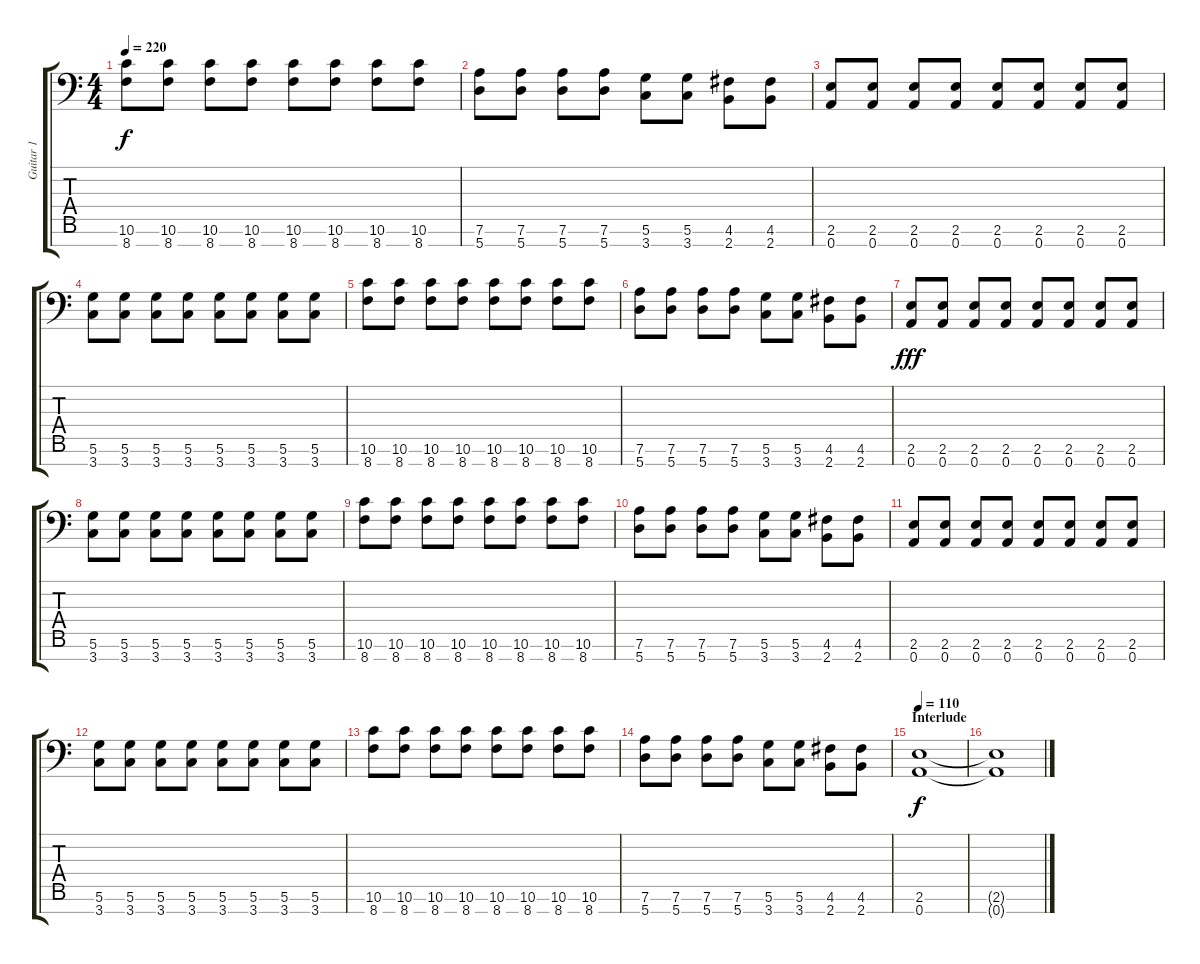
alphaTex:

\track ("Guitar 1" "Guitar 1") {instrument overdrivenguitar}
\staff {score tabs}
\tuning (D4 A3 F3 C3 G2 D2 A1) {hide}
\ts (4 4)
\tempo 220
\clef f4
\ks c
(10.6 8.7).8{dy f} (10.6 8.7).8 (10.6 8.7).8 (10.6 8.7).8 (10.6 8.7).8 (10.6 8.7).8 (10.6 8.7).8 (10.6 8.7).8 |
(7.6 5.7).8 (7.6 5.7).8 (7.6 5.7).8 (7.6 5.7).8 (5.6 3.7).8 (5.6 3.7).8 (4.6 2.7).8 (4.6 2.7).8 |
(2.6 0.7).8 (2.6 0.7).8 (2.6 0.7).8 (2.6 0.7).8 (2.6 0.7).8 (2.6 0.7).8 (2.6 0.7).8 (2.6 0.7).8 |
(5.6 3.7).8 (5.6 3.7).8 (5.6 3.7).8 (5.6 3.7).8 (5.6 3.7).8 (5.6 3.7).8 (5.6 3.7).8 (5.6 3.7).8 |
(10.6 8.7).8 (10.6 8.7).8 (10.6 8.7).8 (10.6 8.7).8 (10.6 8.7).8 (10.6 8.7).8 (10.6 8.7).8 (10.6 8.7).8 |
(7.6 5.7).8 (7.6 5.7).8 (7.6 5.7).8 (7.6 5.7).8 (5.6 3.7).8 (5.6 3.7).8 (4.6 2.7).8 (4.6 2.7).8 |
(2.6 0.7).8{dy fff} (2.6 0.7).8 (2.6 0.7).8 (2.6 0.7).8 (2.6 0.7).8 (2.6 0.7).8 (2.6 0.7).8 (2.6 0.7).8 |
(5.6 3.7).8 (5.6 3.7).8 (5.6 3.7).8 (5.6 3.7).8 (5.6 3.7).8 (5.6 3.7).8 (5.6 3.7).8 (5.6 3.7).8 |
(10.6 8.7).8 (10.6 8.7).8 (10.6 8.7).8 (10.6 8.7).8 (10.6 8.7).8 (10.6 8.7).8 (10.6 8.7).8 (10.6 8.7).8 |
(7.6 5.7).8 (7.6 5.7).8 (7.6 5.7).8 (7.6 5.7).8 (5.6 3.7).8 (5.6 3.7).8 (4.6 2.7).8 (4.6 2.7).8 |
(2.6 0.7).8 (2.6 0.7).8 (2.6 0.7).8 (2.6 0.7).8 (2.6 0.7).8 (2.6 0.7).8 (2.6 0.7).8 (2.6 0.7).8 |
(5.6 3.7).8 (5.6 3.7).8 (5.6 3.7).8 (5.6 3.7).8 (5.6 3.7).8 (5.6 3.7).8 (5.6 3.7).8 (5.6 3.7).8 |
(10.6 8.7).8 (10.6 8.7).8 (10.6 8.7).8 (10.6 8.7).8 (10.6 8.7).8 (10.6 8.7).8 (10.6 8.7).8 (10.6 8.7).8 |
(7.6 5.7).8 (7.6 5.7).8 (7.6 5.7).8 (7.6 5.7).8 (5.6 3.7).8 (5.6 3.7).8 (4.6 2.7).8 (4.6 2.7).8 |
\section ("" "Interlude")
\tempo 110
(2.6 0.7).1{dy f} |
(2.6{t} 0.7{t}).1
